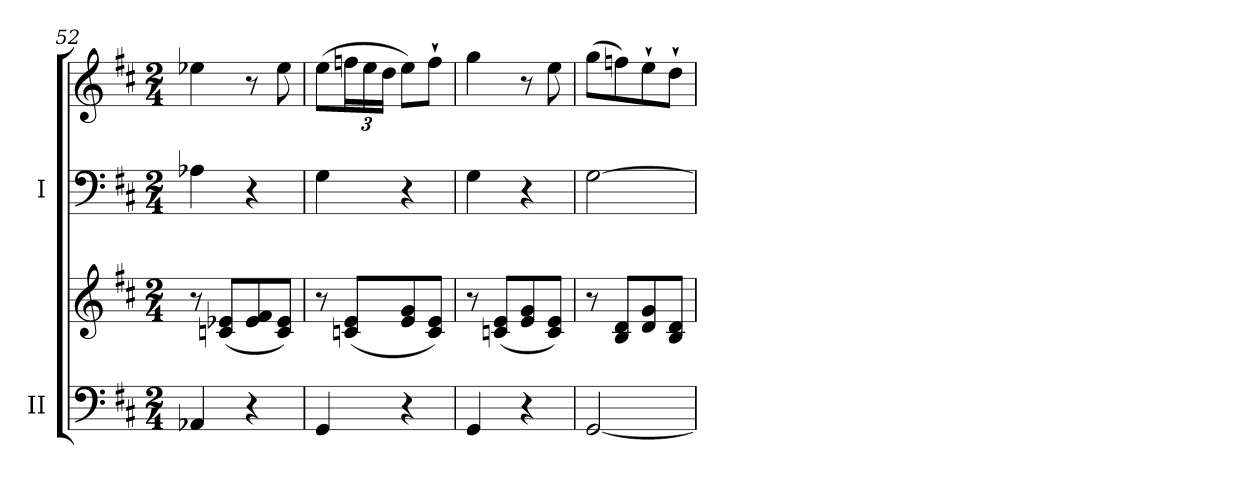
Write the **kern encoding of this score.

**kern	**kern	**kern	**kern
*part2	*part2	*part1	*part1
*staff4	*staff3	*staff2	*staff1
*I"II	*	*I"I	*
*I'II	*	*I'I	*
*clefF4	*clefG2	*clefF4	*clefG2
*k[f#c#]	*k[f#c#]	*k[f#c#]	*k[f#c#]
*M2/4	*M2/4	*M2/4	*M2/4
=52	=52	=52	=52
4AA-X/	8r	4A-X\	4ee-X\
.	(<8cn/ 8e-X/L	.	.
4r	8e-/ 8f#/	4r	8r
.	8c/ 8e-/J)	.	8ee-\
=53	=53	=53	=53
4GG/	8r	4G\	(>8ee\L
*	*	*	*Xbrackettup
.	(<8cn/ 8e/L	.	24ffn\L
.	.	.	24ee\
.	.	.	24dd\JJ
4r	8e/ 8g/	4r	8ee\L)
.	8c/ 8e/J)	.	8ff`\J
!!LO:LB:g=z
=54	=54	=54	=54
4GG/	8r	4G\	4gg\
.	(<8cn/ 8e/L	.	.
4r	8e/ 8g/	4r	8r
.	8c/ 8e/J)	.	8ee\
=55	=55	=55	=55
[2GG/	8r	[2G\	(>8gg\L
.	8B/ 8d/L	.	8ffn\)
.	8d/ 8g/	.	8ee`\
.	8B/ 8d/J	.	8dd`\J
=	=	=	=
*-	*-	*-	*-
